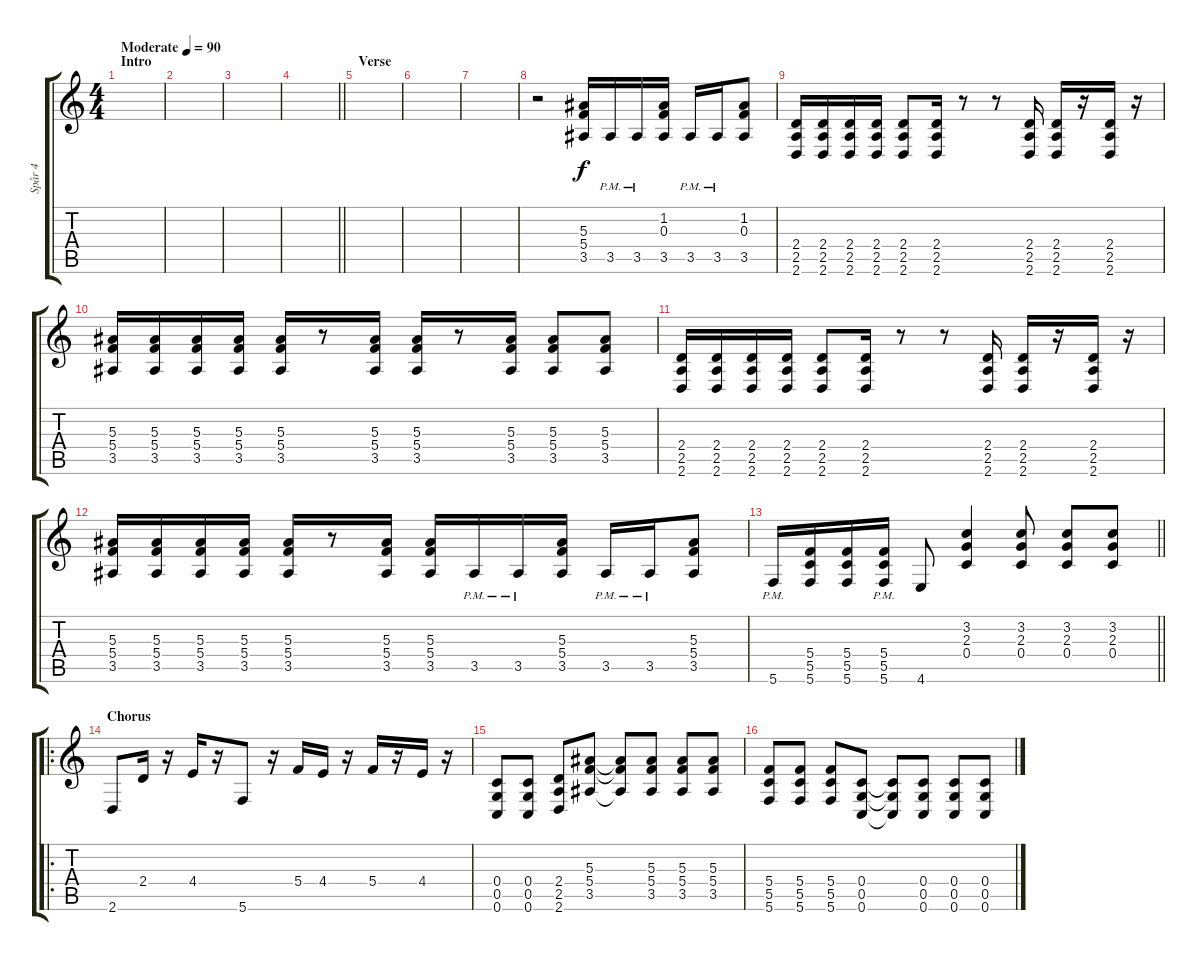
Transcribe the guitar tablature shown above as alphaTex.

\track ("Spår 4" "Spår 4") {instrument distortionguitar}
\staff {score tabs}
\tuning (D4 A3 F3 C3 G2 C2) {hide}
\ts (4 4)
\section ("" "Intro")
\tempo (90 "Moderate")
\clef g2
\ks c
|
|
|
\barLineRight lightlight
|
\section ("" "Verse ")
|
|
|
r.2 (5.3 5.4 3.5).16 3.5{pm}.16 3.5{pm}.16 (1.2 0.3 3.5).16 3.5{pm}.16 3.5{pm}.16 (1.2 0.3 3.5).8 |
(2.4 2.5 2.6).16 (2.4 2.5 2.6).16 (2.4 2.5 2.6).16 (2.4 2.5 2.6).16 (2.4 2.5 2.6).8 (2.4 2.5 2.6).16 r.8 r.8 (2.4 2.5 2.6).16 (2.4 2.5 2.6).16 r.16 (2.4 2.5 2.6).16 r.16 |
(5.3 5.4 3.5).16 (5.3 5.4 3.5).16 (5.3 5.4 3.5).16 (5.3 5.4 3.5).16 (5.3 5.4 3.5).16 r.8 (5.3 5.4 3.5).16 (5.3 5.4 3.5).16 r.8 (5.3 5.4 3.5).16 (5.3 5.4 3.5).8 (5.3 5.4 3.5).8 |
(2.4 2.5 2.6).16 (2.4 2.5 2.6).16 (2.4 2.5 2.6).16 (2.4 2.5 2.6).16 (2.4 2.5 2.6).8 (2.4 2.5 2.6).16 r.8 r.8 (2.4 2.5 2.6).16 (2.4 2.5 2.6).16 r.16 (2.4 2.5 2.6).16 r.16 |
(5.3 5.4 3.5).16 (5.3 5.4 3.5).16 (5.3 5.4 3.5).16 (5.3 5.4 3.5).16 (5.3 5.4 3.5).16 r.8 (5.3 5.4 3.5).16 (5.3 5.4 3.5).16 3.5{pm}.16 3.5{pm}.16 (5.3 5.4 3.5).16 3.5{pm}.16 3.5{pm}.16 (5.3 5.4 3.5).8 |
\barLineRight lightlight
5.6{pm}.16 (5.4 5.5 5.6).16 (5.4 5.5 5.6).16 (5.4 5.5 5.6{pm}).16 4.6.8 (3.2 2.3 0.4).4 (3.2 2.3 0.4).8 (3.2 2.3 0.4).8 (3.2 2.3 0.4).8 |
\ro
\section ("" "Chorus")
2.6.8 2.4.16 r.16 4.4.16 r.16 5.6.8 r.16 5.4.16 4.4.16 r.16 5.4.16 r.16 4.4.16 r.16 |
(0.4 0.5 0.6).8 (0.4 0.5 0.6).8 (2.4 2.5 2.6).8 (5.3 5.4 3.5).8 (5.3{t} 5.4{t} 3.5{t}).8 (5.3 5.4 3.5).8 (5.3 5.4 3.5).8 (5.3 5.4 3.5).8 |
(5.4 5.5 5.6).8 (5.4 5.5 5.6).8 (5.4 5.5 5.6).8 (0.4 0.5 0.6).8 (0.4{t} 0.5{t} 0.6{t}).8 (0.4 0.5 0.6).8 (0.4 0.5 0.6).8 (0.4 0.5 0.6).8
